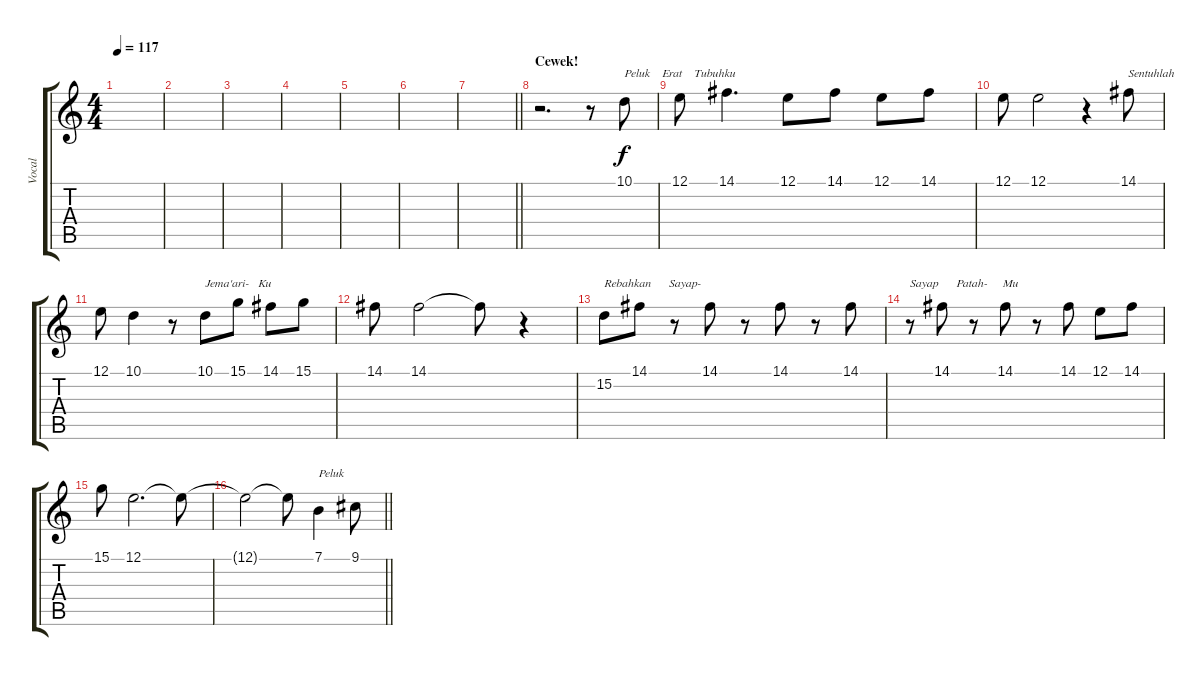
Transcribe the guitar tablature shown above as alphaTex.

\track ("Vocal" "Vocal") {instrument choiraahs}
\staff {score tabs}
\tuning (E4 B3 G3 D3 A2 E2) {hide}
\ts (4 4)
\tempo 117
\clef g2
\ks c
|
|
|
|
|
|
\barLineRight lightlight
|
\section ("" "Cewek!")
r.2{d} r.8{instrument voiceoohs} 10.1.8{txt "Peluk    Erat    Tubuhku"} |
12.1.8 14.1.4{d} 12.1.8 14.1.8 12.1.8 14.1.8 |
12.1.8 12.1.2 r.4 14.1.8{txt "Sentuhlah"} |
12.1.8 10.1.4 r.8 10.1.8{txt "Jema'ari-   Ku"} 15.1.8 14.1.8 15.1.8 |
14.1.8 14.1.2 14.1{t}.8 r.4 |
15.2.8{txt "Rebahkan      Sayap-"} 14.1.8 r.8 14.1.8 r.8 14.1.8 r.8 14.1.8 |
r.8{txt "Sayap      Patah-     Mu"} 14.1.8 r.8 14.1.8 r.8 14.1.8 12.1.8 14.1.8 |
15.1.8 12.1.2{d} 12.1{t}.8 |
\barLineRight lightlight
12.1{t}.2 12.1{t}.8{instrument choiraahs} 7.1.4{txt "Peluk"} 9.1.8
